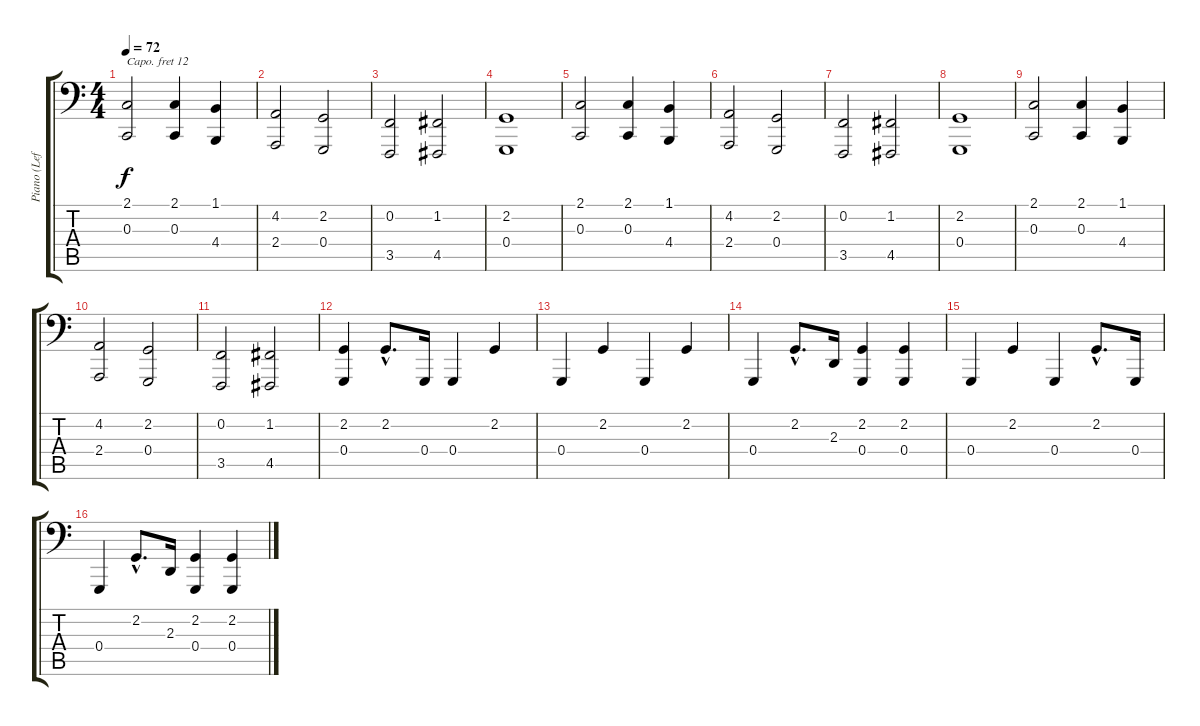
\track ("Piano (Left Hand)" "Piano (Lef") {instrument honkytonkpiano}
\staff {score tabs}
\capo 12
\tuning (Bb1 F1 C1 G0 D0 A-1) {hide}
\ts (4 4)
\tempo 72
\clef f4
\ks c
(2.1 0.3).2{dy f} (2.1 0.3).4 (1.1 4.4).4 |
(4.2 2.4).2 (2.2 0.4).2 |
(0.2 3.5).2 (1.2 4.5).2 |
(2.2 0.4).1 |
(2.1 0.3).2 (2.1 0.3).4 (1.1 4.4).4 |
(4.2 2.4).2 (2.2 0.4).2 |
(0.2 3.5).2 (1.2 4.5).2 |
(2.2 0.4).1 |
(2.1 0.3).2 (2.1 0.3).4 (1.1 4.4).4 |
(4.2 2.4).2 (2.2 0.4).2 |
(0.2 3.5).2 (1.2 4.5).2 |
(2.2 0.4).4 2.2{hac}.8{d} 0.4.16 0.4.4 2.2.4 |
0.4.4 2.2.4 0.4.4 2.2.4 |
0.4.4 2.2{hac}.8{d} 2.3.16 (2.2 0.4).4 (2.2 0.4).4 |
0.4.4 2.2.4 0.4.4 2.2{hac}.8{d} 0.4.16 |
0.4.4 2.2{hac}.8{d} 2.3.16 (2.2 0.4).4 (2.2 0.4).4
